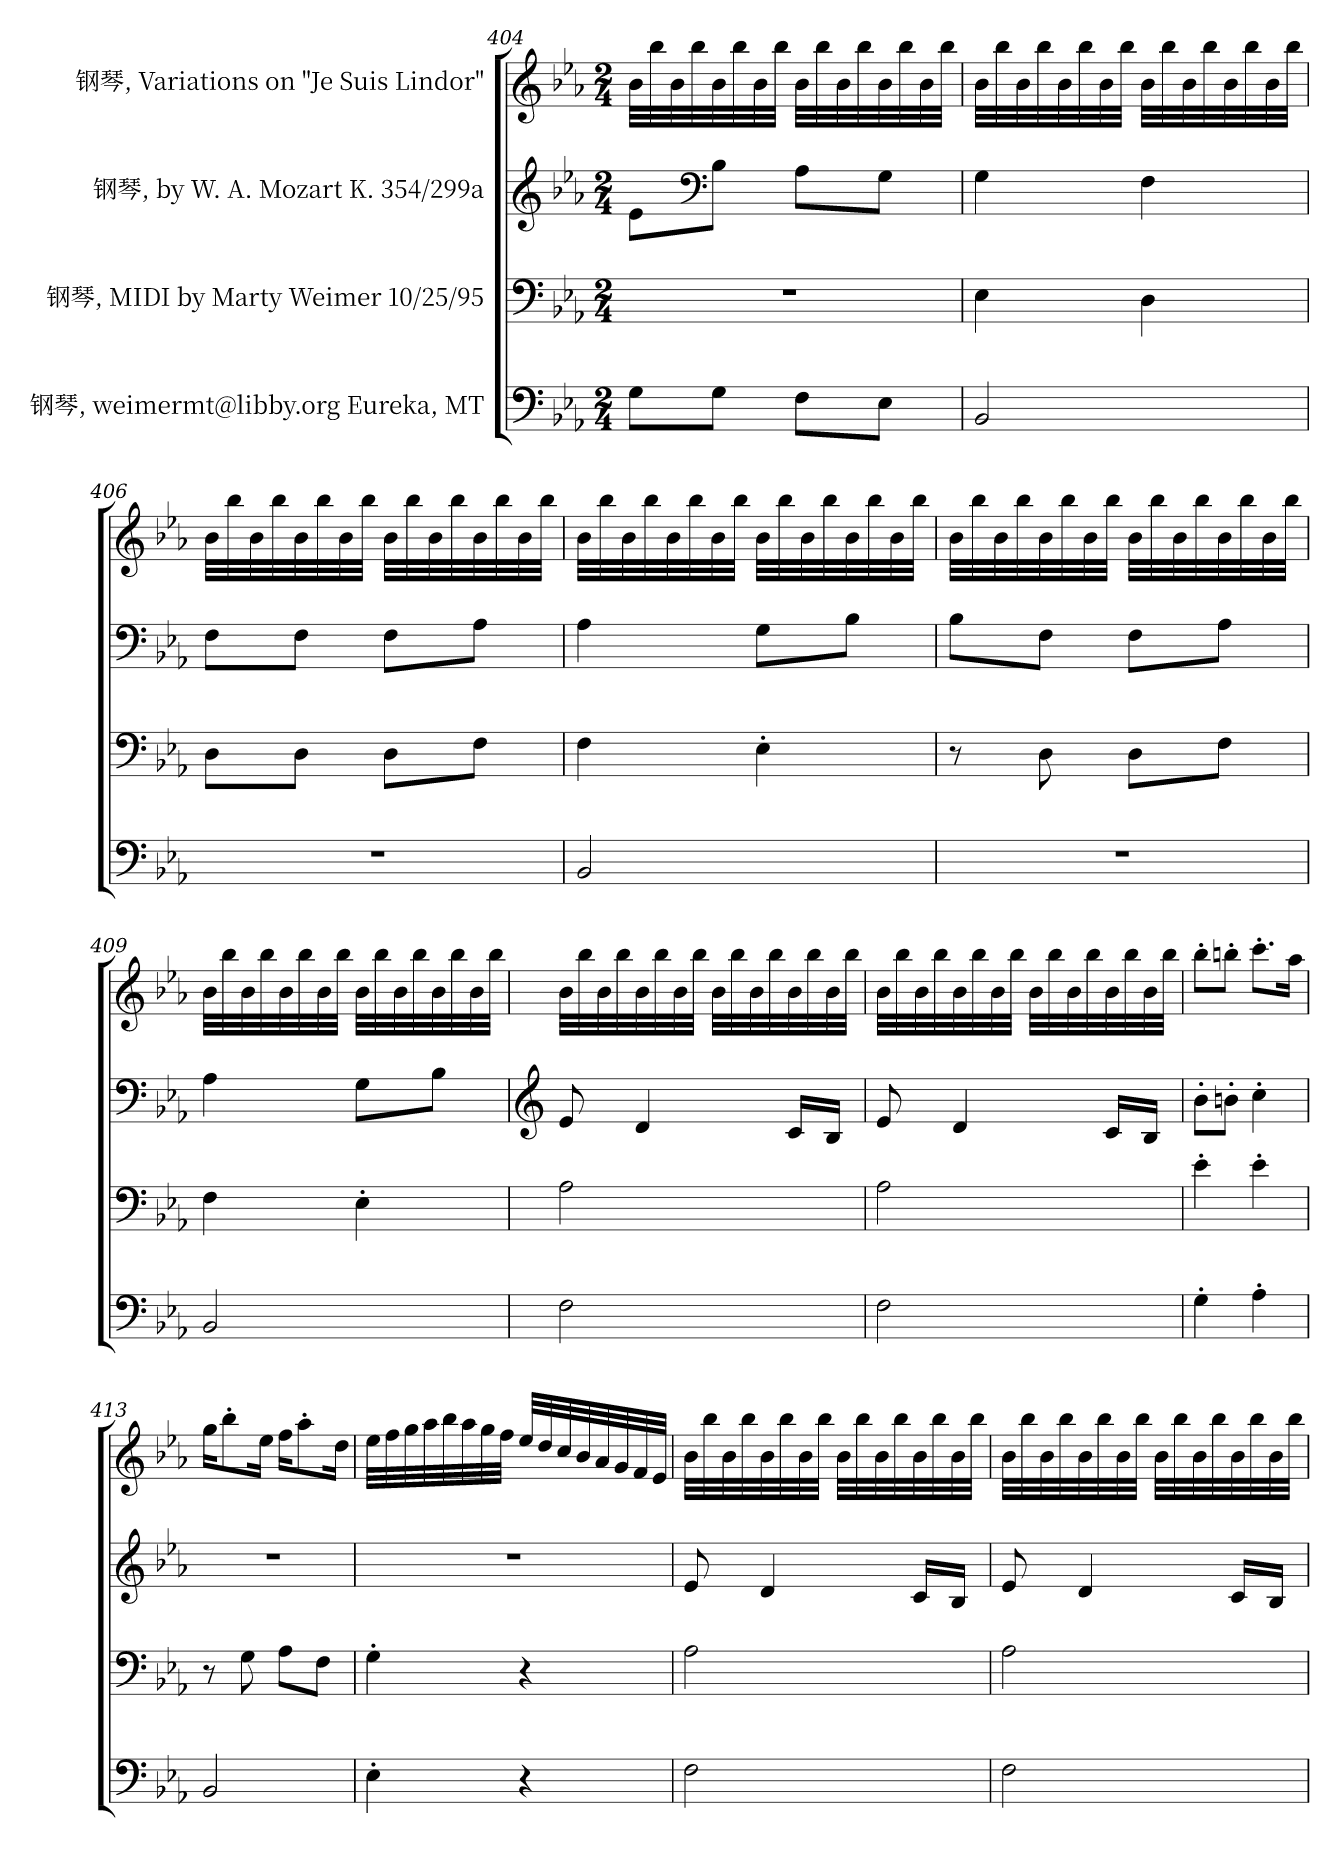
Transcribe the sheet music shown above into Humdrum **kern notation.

**kern	**kern	**kern	**kern
*part4	*part3	*part2	*part1
*staff4	*staff3	*staff2	*staff1
*I"钢琴, weimermt@libby.org  Eureka, MT	*I"钢琴, MIDI by Marty Weimer 10/25/95	*I"钢琴, by W. A. Mozart  K. 354/299a	*I"钢琴, Variations on &quot;Je Suis Lindor&quot;
!!LO:LB:g=z
*clefF4	*clefF4	*clefG2	*clefG2
*k[b-e-a-]	*k[b-e-a-]	*k[b-e-a-]	*k[b-e-a-]
*M2/4	*M2/4	*M2/4	*M2/4
=404	=404	=404	=404
8G\L	2r	8e-\L	32b-\LLL
.	.	.	32bb-\
.	.	.	32b-\
.	.	.	32bb-\
*	*	*clefF4	*
8G\J	.	8B-\J	32b-\
.	.	.	32bb-\
.	.	.	32b-\
.	.	.	32bb-\JJJ
8F\L	.	8A-\L	32b-\LLL
.	.	.	32bb-\
.	.	.	32b-\
.	.	.	32bb-\
8E-\J	.	8G\J	32b-\
.	.	.	32bb-\
.	.	.	32b-\
.	.	.	32bb-\JJJ
=405	=405	=405	=405
2BB-/	4E-\	4G\	32b-\LLL
.	.	.	32bb-\
.	.	.	32b-\
.	.	.	32bb-\
.	.	.	32b-\
.	.	.	32bb-\
.	.	.	32b-\
.	.	.	32bb-\JJJ
.	4D\	4F\	32b-\LLL
.	.	.	32bb-\
.	.	.	32b-\
.	.	.	32bb-\
.	.	.	32b-\
.	.	.	32bb-\
.	.	.	32b-\
.	.	.	32bb-\JJJ
!!LO:LB:g=z
=406	=406	=406	=406
2r	8D\L	8F\L	32b-\LLL
.	.	.	32bb-\
.	.	.	32b-\
.	.	.	32bb-\
.	8D\J	8F\J	32b-\
.	.	.	32bb-\
.	.	.	32b-\
.	.	.	32bb-\JJJ
.	8D\L	8F\L	32b-\LLL
.	.	.	32bb-\
.	.	.	32b-\
.	.	.	32bb-\
.	8F\J	8A-\J	32b-\
.	.	.	32bb-\
.	.	.	32b-\
.	.	.	32bb-\JJJ
=407	=407	=407	=407
2BB-/	4F\	4A-\	32b-\LLL
.	.	.	32bb-\
.	.	.	32b-\
.	.	.	32bb-\
.	.	.	32b-\
.	.	.	32bb-\
.	.	.	32b-\
.	.	.	32bb-\JJJ
.	4E-'\	8G\L	32b-\LLL
.	.	.	32bb-\
.	.	.	32b-\
.	.	.	32bb-\
.	.	8B-\J	32b-\
.	.	.	32bb-\
.	.	.	32b-\
.	.	.	32bb-\JJJ
!!LO:PB:g=z
=408	=408	=408	=408
2r	8r	8B-\L	32b-\LLL
.	.	.	32bb-\
.	.	.	32b-\
.	.	.	32bb-\
.	8D\	8F\J	32b-\
.	.	.	32bb-\
.	.	.	32b-\
.	.	.	32bb-\JJJ
.	8D\L	8F\L	32b-\LLL
.	.	.	32bb-\
.	.	.	32b-\
.	.	.	32bb-\
.	8F\J	8A-\J	32b-\
.	.	.	32bb-\
.	.	.	32b-\
.	.	.	32bb-\JJJ
=409	=409	=409	=409
2BB-/	4F\	4A-\	32b-\LLL
.	.	.	32bb-\
.	.	.	32b-\
.	.	.	32bb-\
.	.	.	32b-\
.	.	.	32bb-\
.	.	.	32b-\
.	.	.	32bb-\JJJ
.	4E-'\	8G\L	32b-\LLL
.	.	.	32bb-\
.	.	.	32b-\
.	.	.	32bb-\
.	.	8B-\J	32b-\
.	.	.	32bb-\
.	.	.	32b-\
.	.	.	32bb-\JJJ
!!LO:LB:g=z
=410	=410	=410	=410
*	*	*clefG2	*
2F\	2A-\	8e-/	32b-\LLL
.	.	.	32bb-\
.	.	.	32b-\
.	.	.	32bb-\
.	.	4d/	32b-\
.	.	.	32bb-\
.	.	.	32b-\
.	.	.	32bb-\JJJ
.	.	.	32b-\LLL
.	.	.	32bb-\
.	.	.	32b-\
.	.	.	32bb-\
.	.	16c/LL	32b-\
.	.	.	32bb-\
.	.	16B-/JJ	32b-\
.	.	.	32bb-\JJJ
=411	=411	=411	=411
2F\	2A-\	8e-/	32b-\LLL
.	.	.	32bb-\
.	.	.	32b-\
.	.	.	32bb-\
.	.	4d/	32b-\
.	.	.	32bb-\
.	.	.	32b-\
.	.	.	32bb-\JJJ
.	.	.	32b-\LLL
.	.	.	32bb-\
.	.	.	32b-\
.	.	.	32bb-\
.	.	16c/LL	32b-\
.	.	.	32bb-\
.	.	16B-/JJ	32b-\
.	.	.	32bb-\JJJ
=412	=412	=412	=412
4G'\	4e-'\	8b-'\L	8bb-'\L
.	.	8bn'\J	8bbn'\J
4A-'\	4e-'\	4cc'\	8.ccc'\L
.	.	.	16aa-\Jk
!!LO:LB:g=z
=413	=413	=413	=413
2BB-/	8r	2r	16gg\KL
.	.	.	8bb-'\
.	8G\	.	.
.	.	.	16ee-\Jk
.	8A-\L	.	16ff\KL
.	.	.	8aa-'\
.	8F\J	.	.
.	.	.	16dd\Jk
=414	=414	=414	=414
4E-'\	4G'\	2r	32ee-\LLL
.	.	.	32ff\
.	.	.	32gg\
.	.	.	32aa-\
.	.	.	32bb-\
.	.	.	32aa-\
.	.	.	32gg\
.	.	.	32ff\JJJ
4r	4r	.	32ee-/LLL
.	.	.	32dd/
.	.	.	32cc/
.	.	.	32b-/
.	.	.	32a-/
.	.	.	32g/
.	.	.	32f/
.	.	.	32e-/JJJ
=415	=415	=415	=415
2F\	2A-\	8e-/	32b-\LLL
.	.	.	32bb-\
.	.	.	32b-\
.	.	.	32bb-\
.	.	4d/	32b-\
.	.	.	32bb-\
.	.	.	32b-\
.	.	.	32bb-\JJJ
.	.	.	32b-\LLL
.	.	.	32bb-\
.	.	.	32b-\
.	.	.	32bb-\
.	.	16c/LL	32b-\
.	.	.	32bb-\
.	.	16B-/JJ	32b-\
.	.	.	32bb-\JJJ
!!LO:PB:g=z
=416	=416	=416	=416
2F\	2A-\	8e-/	32b-\LLL
.	.	.	32bb-\
.	.	.	32b-\
.	.	.	32bb-\
.	.	4d/	32b-\
.	.	.	32bb-\
.	.	.	32b-\
.	.	.	32bb-\JJJ
.	.	.	32b-\LLL
.	.	.	32bb-\
.	.	.	32b-\
.	.	.	32bb-\
.	.	16c/LL	32b-\
.	.	.	32bb-\
.	.	16B-/JJ	32b-\
.	.	.	32bb-\JJJ
=	=	=	=
*-	*-	*-	*-
